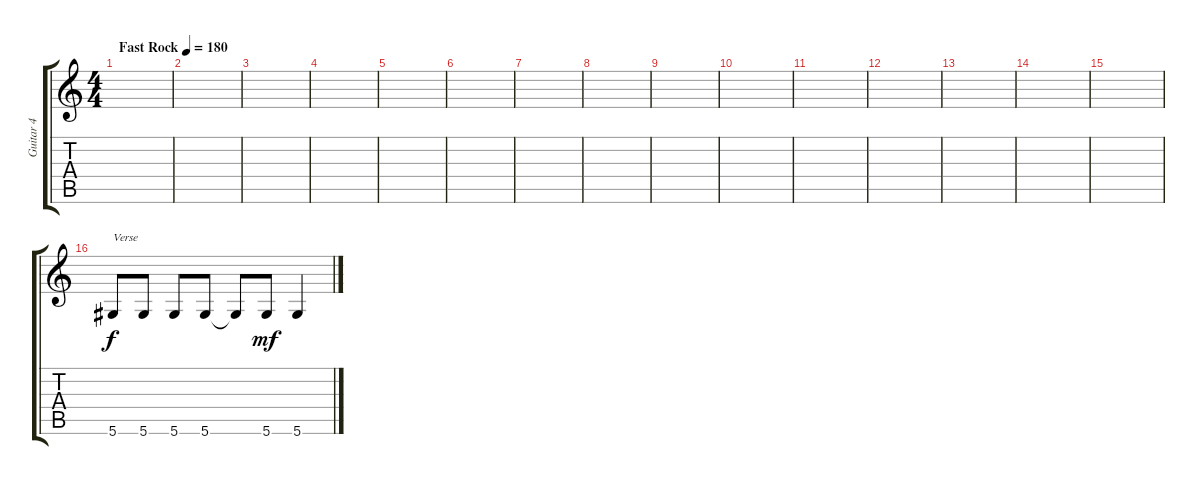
\track ("Guitar 4" "Guitar 4") {instrument electricguitarclean}
\staff {score tabs}
\tuning (Eb4 Bb3 Gb3 Db3 Ab2 Eb2) {hide}
\ts (4 4)
\tempo (180 "Fast Rock")
\clef g2
\ks c
|
|
|
|
|
|
|
|
|
|
|
|
|
|
|
5.6.8{txt "Verse"} 5.6.8 5.6.8 5.6.8 5.6{t}.8{dy f} 5.6.8{dy mf} 5.6{ss}.4
